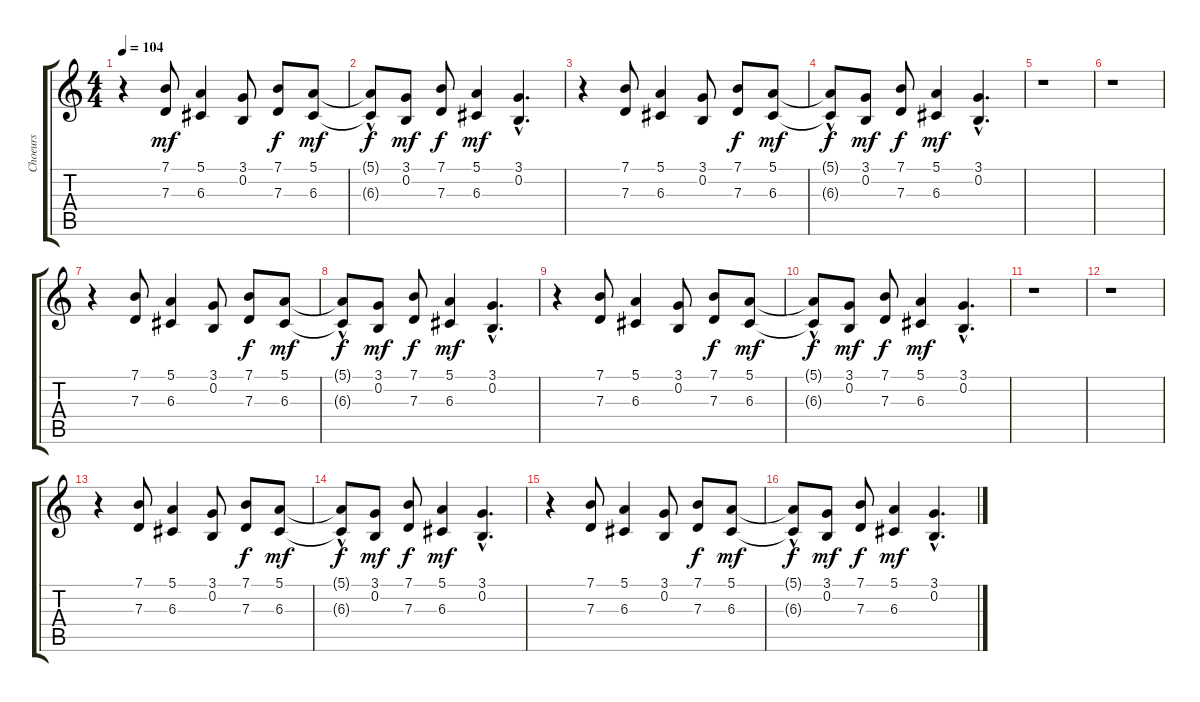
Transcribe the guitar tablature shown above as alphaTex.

\track ("Choeurs" "Choeurs") {instrument voiceoohs}
\staff {score tabs}
\tuning (E4 B3 G3 D3 A2 E2) {hide}
\ts (4 4)
\tempo 104
\clef g2
\ks c
r.4{dy mf} (7.1 7.3).8 (5.1 6.3).4 (3.1 0.2).8 (7.1 7.3).8{dy f} (5.1 6.3).8{dy mf} |
(5.1{hac t} 6.3{t}).8{dy f} (3.1 0.2).8{dy mf} (7.1 7.3).8{dy f} (5.1 6.3).4{dy mf} (3.1{hac} 0.2{hac}).4{d} |
r.4 (7.1 7.3).8 (5.1 6.3).4 (3.1 0.2).8 (7.1 7.3).8{dy f} (5.1 6.3).8{dy mf} |
(5.1{hac t} 6.3{t}).8{dy f} (3.1 0.2).8{dy mf} (7.1 7.3).8{dy f} (5.1 6.3).4{dy mf} (3.1{hac} 0.2{hac}).4{d} |
r.1 |
r.1 |
r.4 (7.1 7.3).8 (5.1 6.3).4 (3.1 0.2).8 (7.1 7.3).8{dy f} (5.1 6.3).8{dy mf} |
(5.1{hac t} 6.3{t}).8{dy f} (3.1 0.2).8{dy mf} (7.1 7.3).8{dy f} (5.1 6.3).4{dy mf} (3.1{hac} 0.2{hac}).4{d} |
r.4 (7.1 7.3).8 (5.1 6.3).4 (3.1 0.2).8 (7.1 7.3).8{dy f} (5.1 6.3).8{dy mf} |
(5.1{hac t} 6.3{t}).8{dy f} (3.1 0.2).8{dy mf} (7.1 7.3).8{dy f} (5.1 6.3).4{dy mf} (3.1{hac} 0.2{hac}).4{d} |
r.1 |
r.1 |
r.4 (7.1 7.3).8 (5.1 6.3).4 (3.1 0.2).8 (7.1 7.3).8{dy f} (5.1 6.3).8{dy mf} |
(5.1{hac t} 6.3{t}).8{dy f} (3.1 0.2).8{dy mf} (7.1 7.3).8{dy f} (5.1 6.3).4{dy mf} (3.1{hac} 0.2{hac}).4{d} |
r.4 (7.1 7.3).8 (5.1 6.3).4 (3.1 0.2).8 (7.1 7.3).8{dy f} (5.1 6.3).8{dy mf} |
(5.1{hac t} 6.3{t}).8{dy f} (3.1 0.2).8{dy mf} (7.1 7.3).8{dy f} (5.1 6.3).4{dy mf} (3.1{hac} 0.2{hac}).4{d}
